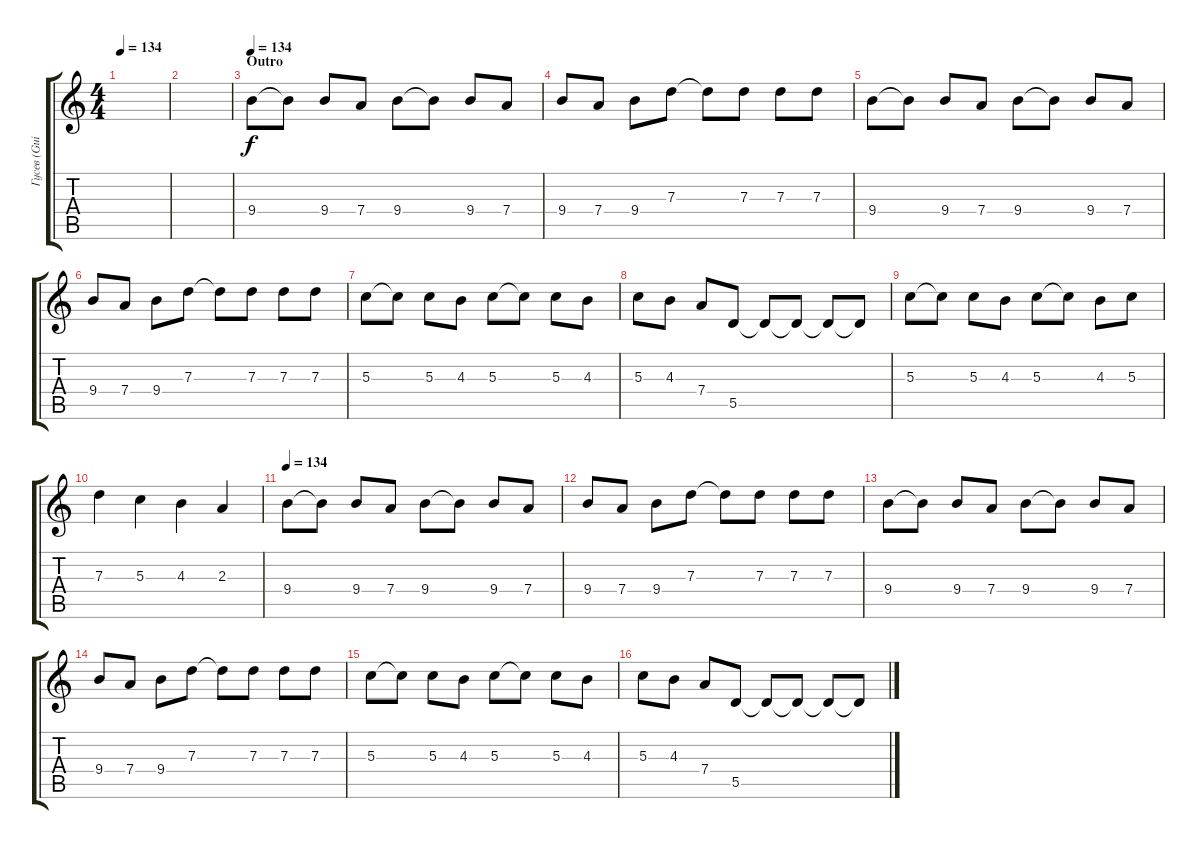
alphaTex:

\track ("Гусев (Guitar 3)" "Гусев (Gui") {instrument distortionguitar}
\staff {score tabs}
\tuning (E4 B3 G3 D3 A2 E2) {hide}
\ts (4 4)
\tempo 134
\clef g2
\ks c
|
|
\section ("" "Outro")
\tempo 134
9.4.8 9.4{t}.8 9.4.8 7.4.8 9.4.8 9.4{t}.8 9.4.8 7.4.8 |
9.4.8 7.4.8 9.4.8 7.3.8 7.3{t}.8 7.3.8 7.3.8 7.3.8 |
9.4.8 9.4{t}.8 9.4.8 7.4.8 9.4.8 9.4{t}.8 9.4.8 7.4.8 |
9.4.8 7.4.8 9.4.8 7.3.8 7.3{t}.8 7.3.8 7.3.8 7.3.8 |
5.3.8 5.3{t}.8 5.3.8 4.3.8 5.3.8 5.3{t}.8 5.3.8 4.3.8 |
5.3.8 4.3.8 7.4.8 5.5.8 5.5{t}.8 5.5{t}.8 5.5{t}.8 5.5{t}.8 |
5.3.8 5.3{t}.8 5.3.8 4.3.8 5.3.8 5.3{t}.8 4.3.8 5.3.8 |
7.3.4 5.3.4 4.3.4 2.3.4 |
\tempo 134
9.4.8 9.4{t}.8 9.4.8 7.4.8 9.4.8 9.4{t}.8 9.4.8 7.4.8 |
9.4.8 7.4.8 9.4.8 7.3.8 7.3{t}.8 7.3.8 7.3.8 7.3.8 |
9.4.8 9.4{t}.8 9.4.8 7.4.8 9.4.8 9.4{t}.8 9.4.8 7.4.8 |
9.4.8 7.4.8 9.4.8 7.3.8 7.3{t}.8 7.3.8 7.3.8 7.3.8 |
5.3.8 5.3{t}.8 5.3.8 4.3.8 5.3.8 5.3{t}.8 5.3.8 4.3.8 |
5.3.8 4.3.8 7.4.8 5.5.8 5.5{t}.8 5.5{t}.8 5.5{t}.8 5.5{t}.8
